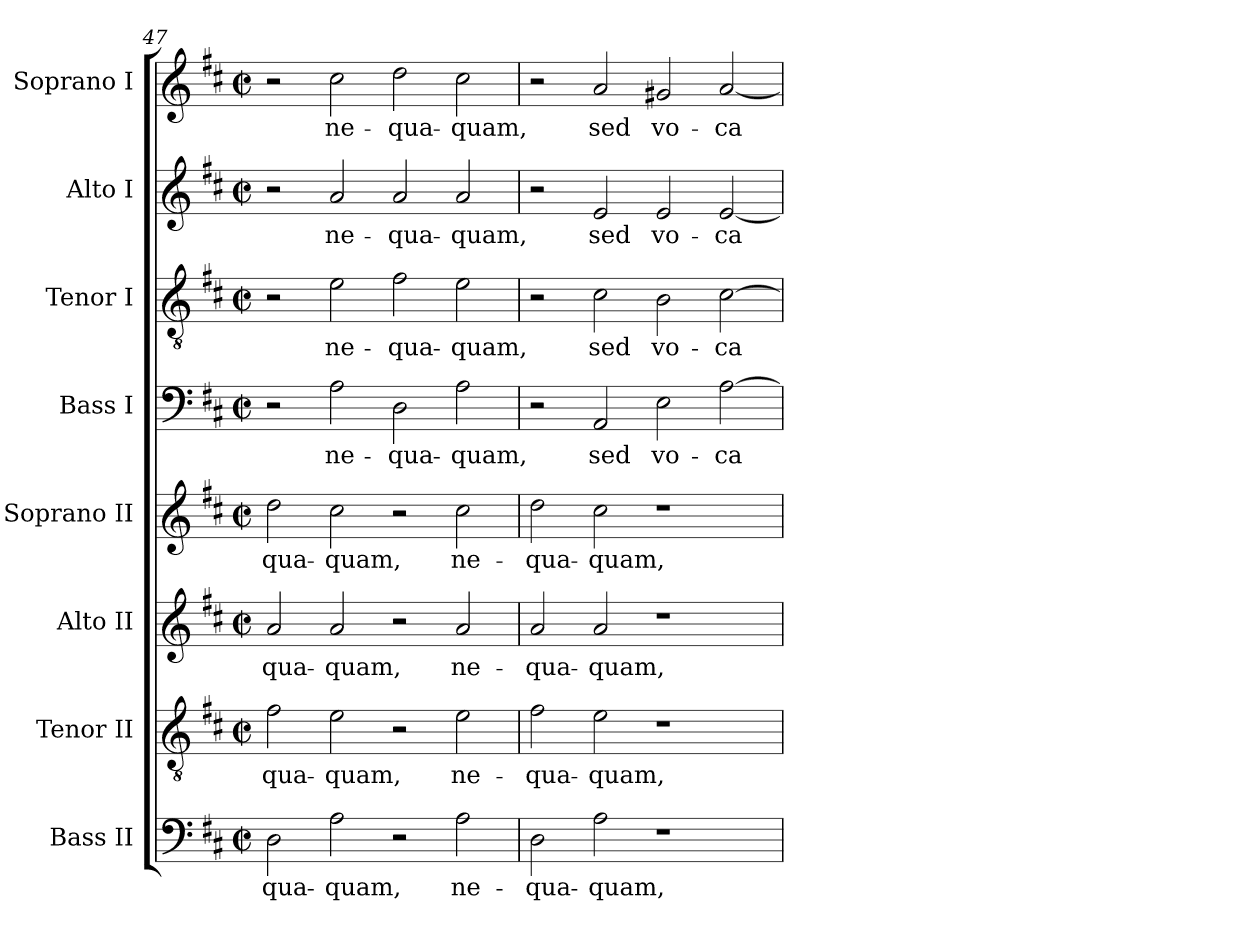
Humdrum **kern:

**kern	**text	**kern	**text	**kern	**text	**kern	**text	**kern	**text	**kern	**text	**kern	**text	**kern	**text
*part8	*part8	*part7	*part7	*part6	*part6	*part5	*part5	*part4	*part4	*part3	*part3	*part2	*part2	*part1	*part1
*staff8	*staff8	*staff7	*staff7	*staff6	*staff6	*staff5	*staff5	*staff4	*staff4	*staff3	*staff3	*staff2	*staff2	*staff1	*staff1
*I"Bass II	*	*I"Tenor II	*	*I"Alto II	*	*I"Soprano II	*	*I"Bass I	*	*I"Tenor I	*	*I"Alto I	*	*I"Soprano I	*
*I'B. II	*	*	*	*	*	*I'A. I	*	*	*	*	*	*I'T. I	*	*	*
*clefF4	*	*clefGv2	*	*clefG2	*	*clefG2	*	*clefF4	*	*clefGv2	*	*clefG2	*	*clefG2	*
*	*	*	*	*	*	*	*	*ITrd7c12	*	*	*	*ITrd7c12	*	*	*
*k[f#c#]	*	*k[f#c#]	*	*k[f#c#]	*	*k[f#c#]	*	*k[f#c#]	*	*k[f#c#]	*	*k[f#c#]	*	*k[f#c#]	*
*D:	*	*D:	*	*D:	*	*D:	*	*D:	*	*D:	*	*D:	*	*D:	*
*M2/2	*	*M2/2	*	*M2/2	*	*M2/2	*	*M2/2	*	*M2/2	*	*M2/2	*	*M2/2	*
*met(c|)	*	*met(c|)	*	*met(c|)	*	*met(c|)	*	*met(c|)	*	*met(c|)	*	*met(c|)	*	*met(c|)	*
=47	=47	=47	=47	=47	=47	=47	=47	=47	=47	=47	=47	=47	=47	=47	=47
!	!LO:LY:b:color=#000000	!	!	!	!	!	!	!	!	!	!	!	!	!	!
!	!	!	!LO:LY:b:color=#000000	!	!	!	!	!	!	!	!	!	!	!	!
!	!	!	!	!	!LO:LY:b:color=#000000	!	!	!	!	!	!	!	!	!	!
!	!	!	!	!	!	!	!LO:LY:b:color=#000000	!	!	!	!	!	!	!	!
2Di\	-qua-	2f#i\	-qua-	2ai/	-qua-	2ddi\	-qua-	2r	.	2r	.	2r	.	2r	.
!	!LO:LY:b:color=#000000	!	!	!	!	!	!	!	!	!	!	!	!	!	!
!	!	!	!LO:LY:b:color=#000000	!	!	!	!	!	!	!	!	!	!	!	!
!	!	!	!	!	!LO:LY:b:color=#000000	!	!	!	!	!	!	!	!	!	!
!	!	!	!	!	!	!	!LO:LY:b:color=#000000	!	!	!	!	!	!	!	!
!	!	!	!	!	!	!	!	!	!LO:LY:b:color=#000000	!	!	!	!	!	!
!	!	!	!	!	!	!	!	!	!	!	!LO:LY:b:color=#000000	!	!	!	!
!	!	!	!	!	!	!	!	!	!	!	!	!	!LO:LY:b:color=#000000	!	!
!	!	!	!	!	!	!	!	!	!	!	!	!	!	!	!LO:LY:b:color=#000000
2Ai\	-quam,	2ei\	-quam,	2ai/	-quam,	2cc#i\	-quam,	2AAi\	ne-	2ei\	ne-	2Ai/	ne-	2cc#i\	ne-
!	!	!	!	!	!	!	!	!	!LO:LY:b:color=#000000	!	!	!	!	!	!
!	!	!	!	!	!	!	!	!	!	!	!LO:LY:b:color=#000000	!	!	!	!
!	!	!	!	!	!	!	!	!	!	!	!	!	!LO:LY:b:color=#000000	!	!
!	!	!	!	!	!	!	!	!	!	!	!	!	!	!	!LO:LY:b:color=#000000
2r	.	2r	.	2r	.	2r	.	2DDi\	-qua-	2f#i\	-qua-	2Ai/	-qua-	2ddi\	-qua-
!	!LO:LY:b:color=#000000	!	!	!	!	!	!	!	!	!	!	!	!	!	!
!	!	!	!LO:LY:b:color=#000000	!	!	!	!	!	!	!	!	!	!	!	!
!	!	!	!	!	!LO:LY:b:color=#000000	!	!	!	!	!	!	!	!	!	!
!	!	!	!	!	!	!	!LO:LY:b:color=#000000	!	!	!	!	!	!	!	!
!	!	!	!	!	!	!	!	!	!LO:LY:b:color=#000000	!	!	!	!	!	!
!	!	!	!	!	!	!	!	!	!	!	!LO:LY:b:color=#000000	!	!	!	!
!	!	!	!	!	!	!	!	!	!	!	!	!	!LO:LY:b:color=#000000	!	!
!	!	!	!	!	!	!	!	!	!	!	!	!	!	!	!LO:LY:b:color=#000000
2Ai\	ne-	2ei\	ne-	2ai/	ne-	2cc#i\	ne-	2AAi\	-quam,	2ei\	-quam,	2Ai/	-quam,	2cc#i\	-quam,
=48	=48	=48	=48	=48	=48	=48	=48	=48	=48	=48	=48	=48	=48	=48	=48
!	!LO:LY:b:color=#000000	!	!	!	!	!	!	!	!	!	!	!	!	!	!
!	!	!	!LO:LY:b:color=#000000	!	!	!	!	!	!	!	!	!	!	!	!
!	!	!	!	!	!LO:LY:b:color=#000000	!	!	!	!	!	!	!	!	!	!
!	!	!	!	!	!	!	!LO:LY:b:color=#000000	!	!	!	!	!	!	!	!
2Di\	-qua-	2f#i\	-qua-	2ai/	-qua-	2ddi\	-qua-	2r	.	2r	.	2r	.	2r	.
!	!LO:LY:b:color=#000000	!	!	!	!	!	!	!	!	!	!	!	!	!	!
!	!	!	!LO:LY:b:color=#000000	!	!	!	!	!	!	!	!	!	!	!	!
!	!	!	!	!	!LO:LY:b:color=#000000	!	!	!	!	!	!	!	!	!	!
!	!	!	!	!	!	!	!LO:LY:b:color=#000000	!	!	!	!	!	!	!	!
!	!	!	!	!	!	!	!	!	!LO:LY:b:color=#000000	!	!	!	!	!	!
!	!	!	!	!	!	!	!	!	!	!	!LO:LY:b:color=#000000	!	!	!	!
!	!	!	!	!	!	!	!	!	!	!	!	!	!LO:LY:b:color=#000000	!	!
!	!	!	!	!	!	!	!	!	!	!	!	!	!	!	!LO:LY:b:color=#000000
2Ai\	-quam,	2ei\	-quam,	2ai/	-quam,	2cc#i\	-quam,	2AAAi/	sed	2c#i\	sed	2Ei/	sed	2ai/	sed
!	!	!	!	!	!	!	!	!	!LO:LY:b:color=#000000	!	!	!	!	!	!
!	!	!	!	!	!	!	!	!	!	!	!LO:LY:b:color=#000000	!	!	!	!
!	!	!	!	!	!	!	!	!	!	!	!	!	!LO:LY:b:color=#000000	!	!
!	!	!	!	!	!	!	!	!	!	!	!	!	!	!	!LO:LY:b:color=#000000
1r	.	1r	.	1r	.	1r	.	2EEi\	vo-	2Bi\	vo-	2Ei/	vo-	2g#Xi/	vo-
!	!	!	!	!	!	!	!	!	!LO:LY:b:color=#000000	!	!	!	!	!	!
!	!	!	!	!	!	!	!	!	!	!	!LO:LY:b:color=#000000	!	!	!	!
!	!	!	!	!	!	!	!	!	!	!	!	!	!LO:LY:b:color=#000000	!	!
!	!	!	!	!	!	!	!	!	!	!	!	!	!	!	!LO:LY:b:color=#000000
.	.	.	.	.	.	.	.	[>2AAi\	-ca-	[>2c#i\	-ca-	[<2Ei/	-ca-	[<2ai/	-ca-
=	=	=	=	=	=	=	=	=	=	=	=	=	=	=	=
*-	*-	*-	*-	*-	*-	*-	*-	*-	*-	*-	*-	*-	*-	*-	*-
